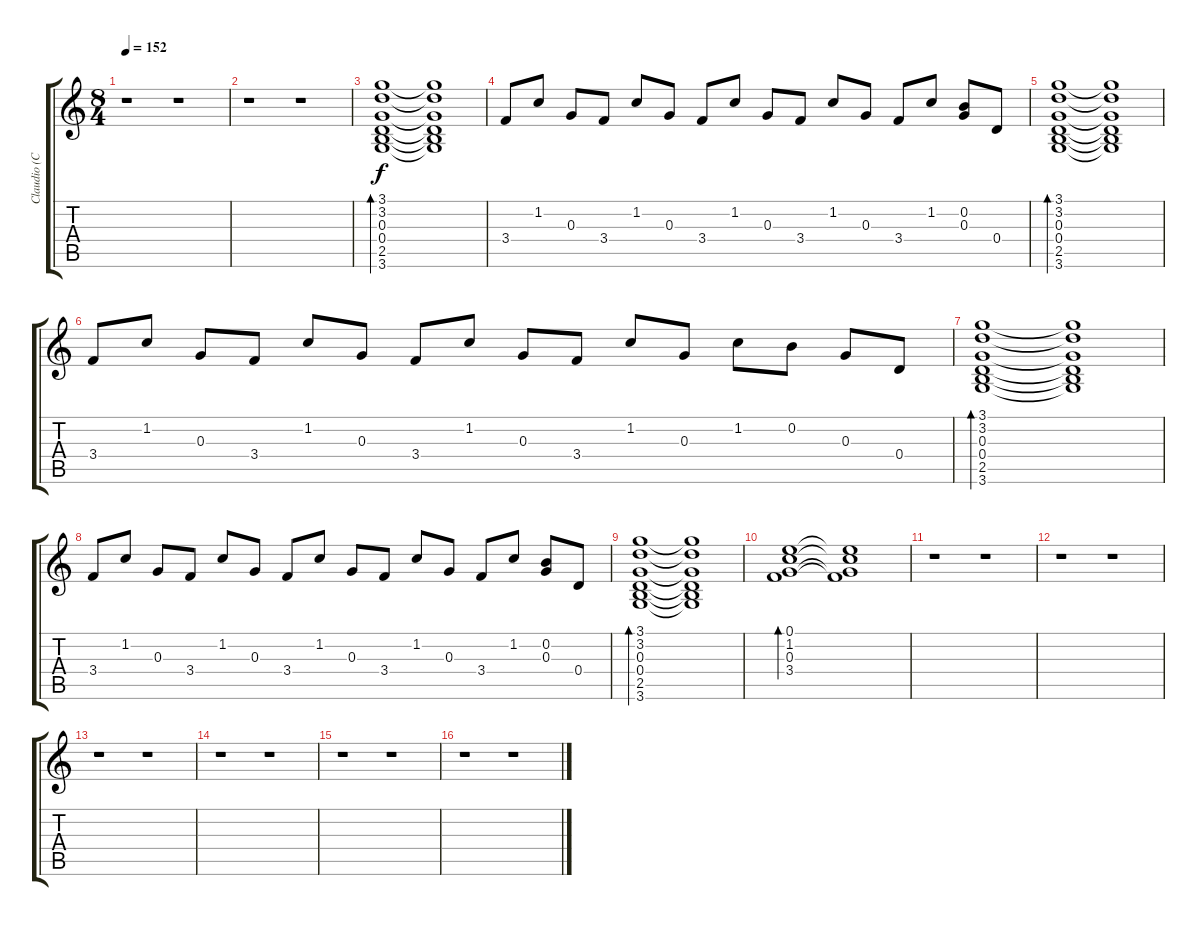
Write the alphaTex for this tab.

\track ("Claudio (Clean)" "Claudio (C") {instrument acousticguitarsteel}
\staff {score tabs}
\tuning (E4 B3 G3 D3 A2 E2) {hide}
\ts (8 4)
\tempo 152
\clef g2
\ks c
r.1{dy f} r.1 |
r.1 r.1 |
(3.1 3.2 0.3 0.4 2.5 3.6).1{bd 120} (3.1{t} 3.2{t} 0.3{t} 0.4{t} 2.5{t} 3.6{t}).1 |
3.4.8 1.2.8 0.3.8 3.4.8 1.2.8 0.3.8 3.4.8 1.2.8 0.3.8 3.4.8 1.2.8 0.3.8 3.4.8 1.2.8 (0.2 0.3).8 0.4.8 |
(3.1 3.2 0.3 0.4 2.5 3.6).1{bd 120} (3.1{t} 3.2{t} 0.3{t} 0.4{t} 2.5{t} 3.6{t}).1 |
3.4.8 1.2.8 0.3.8 3.4.8 1.2.8 0.3.8 3.4.8 1.2.8 0.3.8 3.4.8 1.2.8 0.3.8 1.2.8 0.2.8 0.3.8 0.4.8 |
(3.1 3.2 0.3 0.4 2.5 3.6).1{bd 120} (3.1{t} 3.2{t} 0.3{t} 0.4{t} 2.5{t} 3.6{t}).1 |
3.4.8 1.2.8 0.3.8 3.4.8 1.2.8 0.3.8 3.4.8 1.2.8 0.3.8 3.4.8 1.2.8 0.3.8 3.4.8 1.2.8 (0.2 0.3).8 0.4.8 |
(3.1 3.2 0.3 0.4 2.5 3.6).1{bd 120} (3.1{t} 3.2{t} 0.3{t} 0.4{t} 2.5{t} 3.6{t}).1 |
(0.1 1.2 0.3 3.4).1{bd 120} (0.1{t} 1.2{t} 0.3{t} 3.4{t}).1 |
r.1 r.1 |
r.1 r.1 |
r.1 r.1 |
r.1 r.1 |
r.1 r.1 |
r.1 r.1
